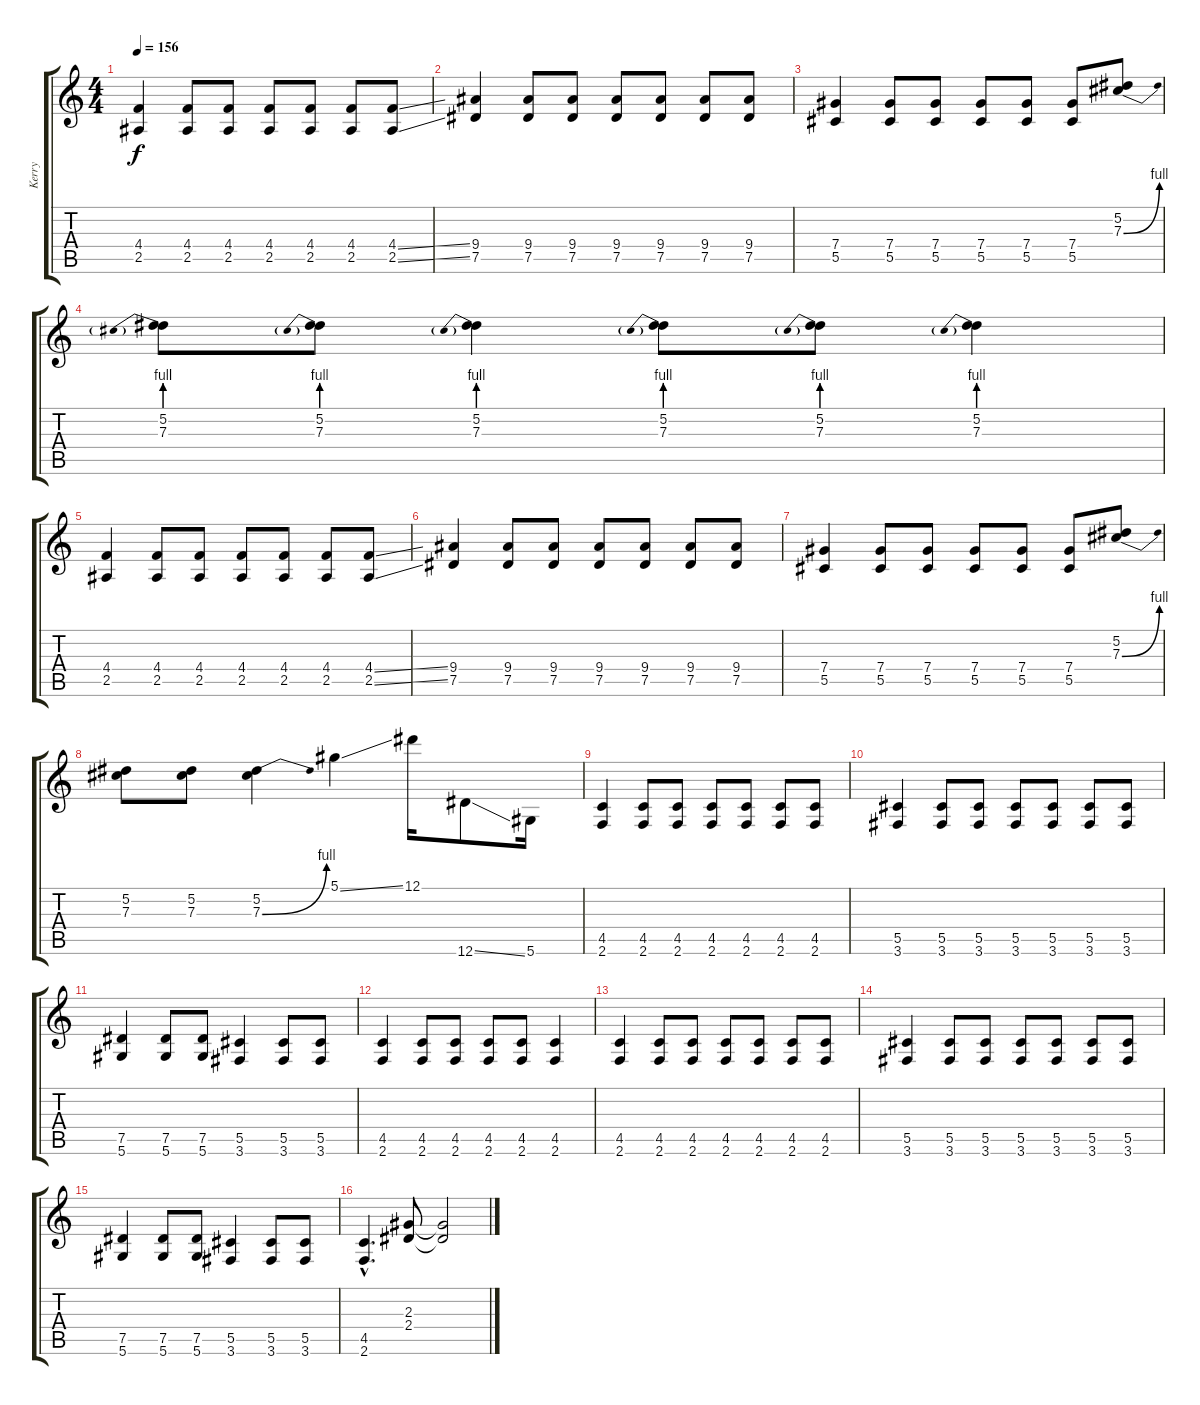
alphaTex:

\track ("Kerry" "Kerry") {instrument distortionguitar}
\staff {score tabs}
\tuning (Eb4 Bb3 Gb3 Db3 Ab2 Eb2) {hide}
\ts (4 4)
\tempo 156
\clef g2
\ks c
(4.4 2.5).4{dy f} (4.4 2.5).8 (4.4 2.5).8 (4.4 2.5).8 (4.4 2.5).8 (4.4 2.5).8 (4.4{ss} 2.5{ss}).8 |
(9.4 7.5).4 (9.4 7.5).8 (9.4 7.5).8 (9.4 7.5).8 (9.4 7.5).8 (9.4 7.5).8 (9.4 7.5).8 |
(7.4 5.5).4 (7.4 5.5).8 (7.4 5.5).8 (7.4 5.5).8 (7.4 5.5).8 (7.4 5.5).8 (5.2 7.3{be (bend 0 0 60 4)}).8 |
(5.2 7.3{be (prebend 0 4 60 4)}).8 (5.2 7.3{be (prebend 0 4 60 4)}).8 (5.2 7.3{be (prebend 0 4 60 4)}).4 (5.2 7.3{be (prebend 0 4 60 4)}).8 (5.2 7.3{be (prebend 0 4 60 4)}).8 (5.2 7.3{be (prebend 0 4 60 4)}).4 |
(4.4 2.5).4 (4.4 2.5).8 (4.4 2.5).8 (4.4 2.5).8 (4.4 2.5).8 (4.4 2.5).8 (4.4{ss} 2.5{ss}).8 |
(9.4 7.5).4 (9.4 7.5).8 (9.4 7.5).8 (9.4 7.5).8 (9.4 7.5).8 (9.4 7.5).8 (9.4 7.5).8 |
(7.4 5.5).4 (7.4 5.5).8 (7.4 5.5).8 (7.4 5.5).8 (7.4 5.5).8 (7.4 5.5).8 (5.2 7.3{be (bend 0 0 60 4)}).8 |
(5.2 7.3).8 (5.2 7.3).8 (5.2 7.3{be (bend 0 0 60 4)}).4 5.1{ss}.4 12.1.16 12.6{ss}.8 5.6.16 |
(4.5 2.6).4 (4.5 2.6).8 (4.5 2.6).8 (4.5 2.6).8 (4.5 2.6).8 (4.5 2.6).8 (4.5 2.6).8 |
(5.5 3.6).4 (5.5 3.6).8 (5.5 3.6).8 (5.5 3.6).8 (5.5 3.6).8 (5.5 3.6).8 (5.5 3.6).8 |
(7.5 5.6).4 (7.5 5.6).8 (7.5 5.6).8 (5.5 3.6).4 (5.5 3.6).8 (5.5 3.6).8 |
(4.5 2.6).4 (4.5 2.6).8 (4.5 2.6).8 (4.5 2.6).8 (4.5 2.6).8 (4.5 2.6).4 |
(4.5 2.6).4 (4.5 2.6).8 (4.5 2.6).8 (4.5 2.6).8 (4.5 2.6).8 (4.5 2.6).8 (4.5 2.6).8 |
(5.5 3.6).4 (5.5 3.6).8 (5.5 3.6).8 (5.5 3.6).8 (5.5 3.6).8 (5.5 3.6).8 (5.5 3.6).8 |
(7.5 5.6).4 (7.5 5.6).8 (7.5 5.6).8 (5.5 3.6).4 (5.5 3.6).8 (5.5 3.6).8 |
(4.5{hac} 2.6{hac}).4{d} (2.3 2.4).8 (2.3{t} 2.4{t}).2
